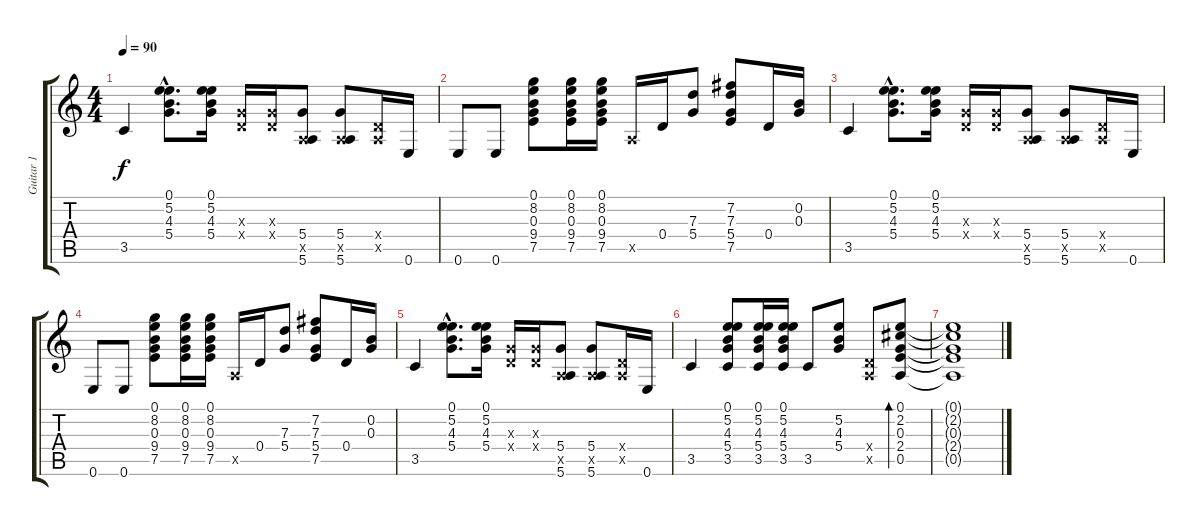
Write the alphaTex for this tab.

\track ("Guitar 1" "Guitar 1") {instrument acousticguitarsteel}
\staff {score tabs}
\tuning (E4 B3 G3 D3 A2 E2) {hide}
\ts (4 4)
\tempo 90
\clef g2
\ks c
3.5.4{dy f} (0.1{hac} 5.2{hac} 4.3{hac} 5.4{hac}).8{d} (0.1 5.2 4.3 5.4).16 (0.3{x} 0.4{x}).16 (0.3{x} 0.4{x}).16 (5.4 0.5{x} 5.6).8 (5.4 0.5{x} 5.6).8 (0.4{x} 0.5{x}).16 0.6.16 |
0.6.8 0.6.8 (0.1 8.2 0.3 9.4 7.5).8 (0.1 8.2 0.3 9.4 7.5).16 (0.1 8.2 0.3 9.4 7.5).16 0.5{x}.16 0.4.16 (7.3 5.4).8 (7.2 7.3 5.4 7.5).8 0.4.16 (0.2 0.3).16 |
3.5.4 (0.1{hac} 5.2{hac} 4.3{hac} 5.4{hac}).8{d} (0.1 5.2 4.3 5.4).16 (0.3{x} 0.4{x}).16 (0.3{x} 0.4{x}).16 (5.4 0.5{x} 5.6).8 (5.4 0.5{x} 5.6).8 (0.4{x} 0.5{x}).16 0.6.16 |
0.6.8 0.6.8 (0.1 8.2 0.3 9.4 7.5).8 (0.1 8.2 0.3 9.4 7.5).16 (0.1 8.2 0.3 9.4 7.5).16 0.5{x}.16 0.4.16 (7.3 5.4).8 (7.2 7.3 5.4 7.5).8 0.4.16 (0.2 0.3).16 |
3.5.4 (0.1{hac} 5.2{hac} 4.3{hac} 5.4{hac}).8{d} (0.1 5.2 4.3 5.4).16 (0.3{x} 0.4{x}).16 (0.3{x} 0.4{x}).16 (5.4 0.5{x} 5.6).8 (5.4 0.5{x} 5.6).8 (0.4{x} 0.5{x}).16 0.6.16 |
3.5.4 (0.1 5.2 4.3 5.4 3.5).8 (0.1 5.2 4.3 5.4 3.5).16 (0.1 5.2 4.3 5.4 3.5).16 3.5.8 (5.2 4.3 5.4).8 (0.4{x} 0.5{x}).8 (0.1 2.2 0.3 2.4 0.5).8{bd 240} |
(0.1{t} 2.2{t} 0.3{t} 2.4{t} 0.5{t}).1
